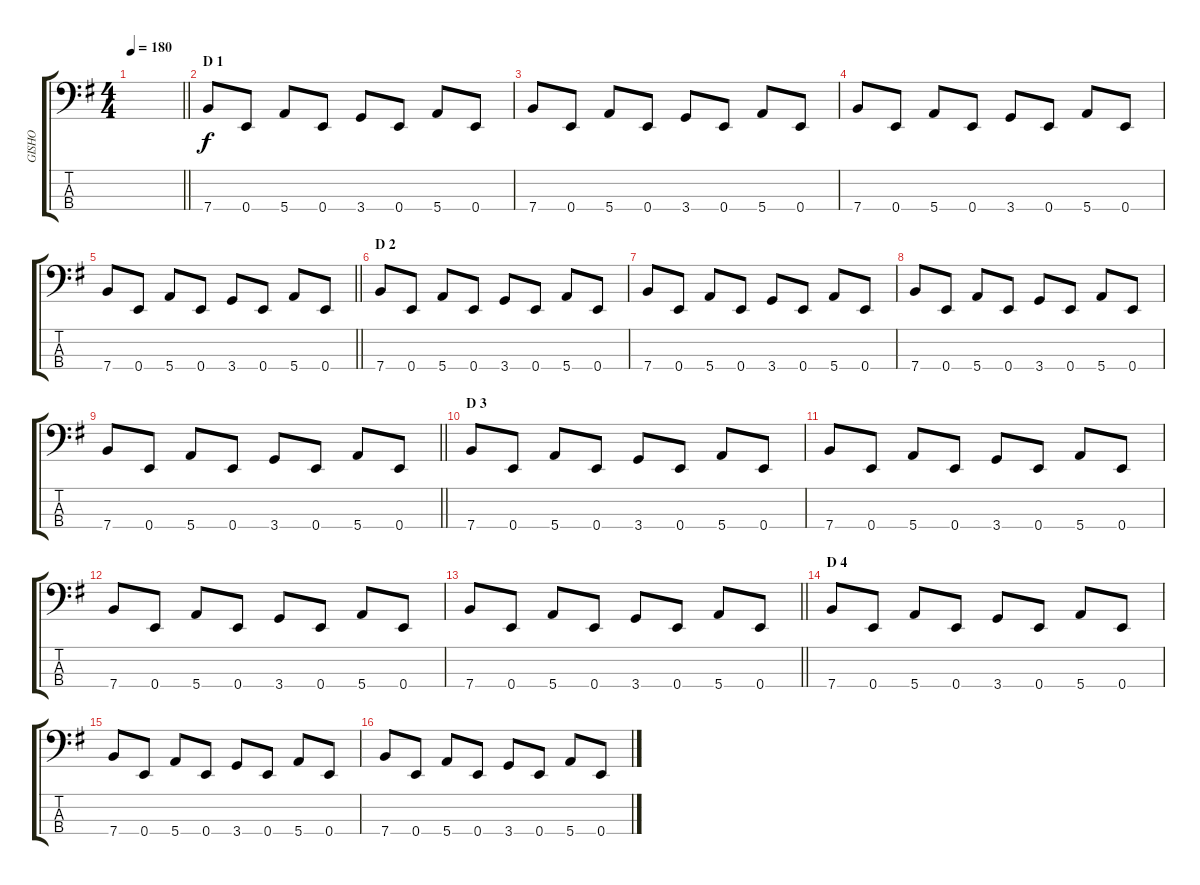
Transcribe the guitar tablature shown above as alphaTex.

\track ("GISHO" "GISHO") {instrument electricbasspick}
\staff {score tabs}
\tuning (G2 D2 A1 E1) {hide}
\ts (4 4)
\tempo 180
\clef f4
\barLineRight lightlight
\ks g
|
\section ("" "D 1")
7.4.8 0.4.8 5.4.8 0.4.8 3.4.8 0.4.8 5.4.8 0.4.8 |
7.4.8 0.4.8 5.4.8 0.4.8 3.4.8 0.4.8 5.4.8 0.4.8 |
7.4.8 0.4.8 5.4.8 0.4.8 3.4.8 0.4.8 5.4.8 0.4.8 |
\barLineRight lightlight
7.4.8 0.4.8 5.4.8 0.4.8 3.4.8 0.4.8 5.4.8 0.4.8 |
\section ("" "D 2")
7.4.8 0.4.8 5.4.8 0.4.8 3.4.8 0.4.8 5.4.8 0.4.8 |
7.4.8 0.4.8 5.4.8 0.4.8 3.4.8 0.4.8 5.4.8 0.4.8 |
7.4.8 0.4.8 5.4.8 0.4.8 3.4.8 0.4.8 5.4.8 0.4.8 |
\barLineRight lightlight
7.4.8 0.4.8 5.4.8 0.4.8 3.4.8 0.4.8 5.4.8 0.4.8 |
\section ("" "D 3")
7.4.8 0.4.8 5.4.8 0.4.8 3.4.8 0.4.8 5.4.8 0.4.8 |
7.4.8 0.4.8 5.4.8 0.4.8 3.4.8 0.4.8 5.4.8 0.4.8 |
7.4.8 0.4.8 5.4.8 0.4.8 3.4.8 0.4.8 5.4.8 0.4.8 |
\barLineRight lightlight
7.4.8 0.4.8 5.4.8 0.4.8 3.4.8 0.4.8 5.4.8 0.4.8 |
\section ("" "D 4")
7.4.8 0.4.8 5.4.8 0.4.8 3.4.8 0.4.8 5.4.8 0.4.8 |
7.4.8 0.4.8 5.4.8 0.4.8 3.4.8 0.4.8 5.4.8 0.4.8 |
7.4.8 0.4.8 5.4.8 0.4.8 3.4.8 0.4.8 5.4.8 0.4.8
